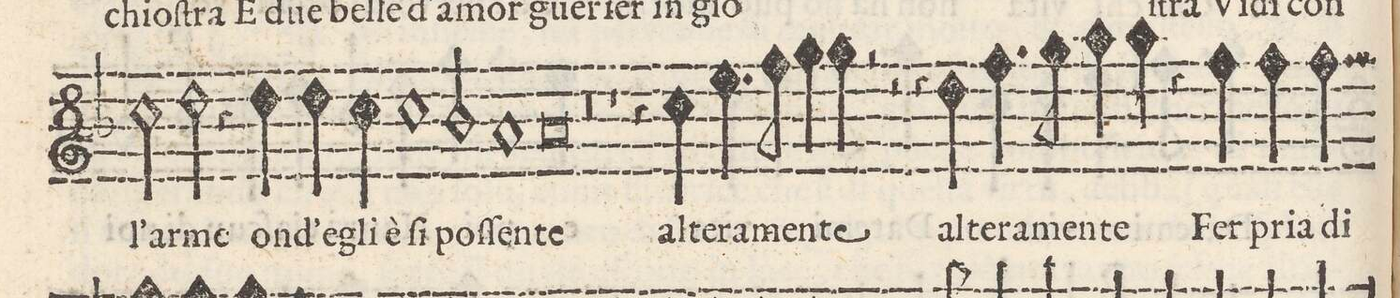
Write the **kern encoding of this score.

**kern	**text
*I"CANTO	*
*clefG2	*
*k[b-]	*
*met(c)	*
*M4/4	*
2cc\	l'ar-
=23-	=23-
2dd\	-me
4r	.
4dd\	ond'-
=24-	=24-
4dd\	-egli
4cc\	e
1cc\	ſi
=25-	=25-
2b-ny/	poſ-
=26-	=26-
1a	-ſien-
=27-	=27-
0a	-te
=28-	=28-
=29-	=29-
0r	.
=30-	=30-
=31-	=31-
1r	.
=32-	=32-
4r	.
4cc\	al-
4.ee\	-te-
8ff\	-ra-
=33-	=33-
4gg\	-men-
4gg\	-te
2r	.
=34-	=34-
2r	.
4r	.
4dd\	al-
=35-	=35-
4.ff\	-te-
8gg\	-ra-
4aa\	-men-
4aa\	-te
=36-	=36-
4r	.
4ff\	Fer
4ff\	pria
4ff\	di
=37-	=37-
*-	*-
